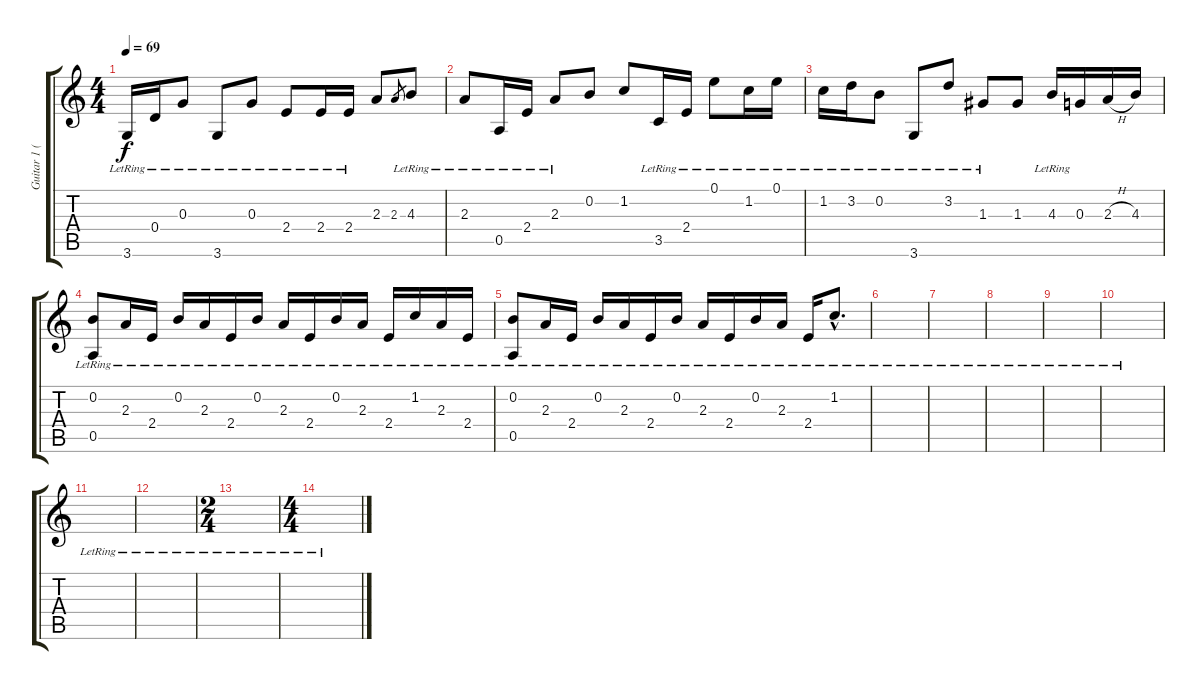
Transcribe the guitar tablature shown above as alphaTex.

\track ("Guitar 1 (Acoustic)" "Guitar 1 (") {instrument acousticguitarnylon}
\staff {score tabs}
\tuning (E4 B3 G3 D3 A2 E2) {hide}
\ts (4 4)
\tempo 69
\clef g2
\ks c
3.6{lr}.16{dy f} 0.4{lr}.16 0.3{lr}.8 3.6{lr}.8 0.3{lr}.8 2.4{lr}.8 2.4{lr}.16 2.4{lr}.16 2.3.8 2.3.8{gr} 4.3{lr}.8 |
2.3{lr}.8 0.5{lr}.16 2.4{lr}.16 2.3{lr}.8 0.2.8 1.2.8 3.5{lr}.16 2.4{lr}.16 0.1{lr}.8 1.2{lr}.16 0.1{lr}.16 |
1.2{lr}.16 3.2{lr}.16 0.2{lr}.8 3.6{lr}.8 3.2{lr}.8 1.3{lr}.8 1.3.8 4.3{lr}.16 0.3.16 2.3{h}.16 4.3.16 |
(0.2{lr} 0.5{lr}).8 2.3{lr}.16 2.4{lr}.16 0.2{lr}.16 2.3{lr}.16 2.4{lr}.16 0.2{lr}.16 2.3{lr}.16 2.4{lr}.16 0.2{lr}.16 2.3{lr}.16 2.4{lr}.16 1.2{lr}.16 2.3{lr}.16 2.4{lr}.16 |
(0.2{lr} 0.5{lr}).8 2.3{lr}.16 2.4{lr}.16 0.2{lr}.16 2.3{lr}.16 2.4{lr}.16 0.2{lr}.16 2.3{lr}.16 2.4{lr}.16 0.2{lr}.16 2.3{lr}.16 2.4{lr}.16 1.2{hac lr}.8{d} |
|
|
|
|
|
|
|
\ts (2 4)
|
\ts (4 4)
